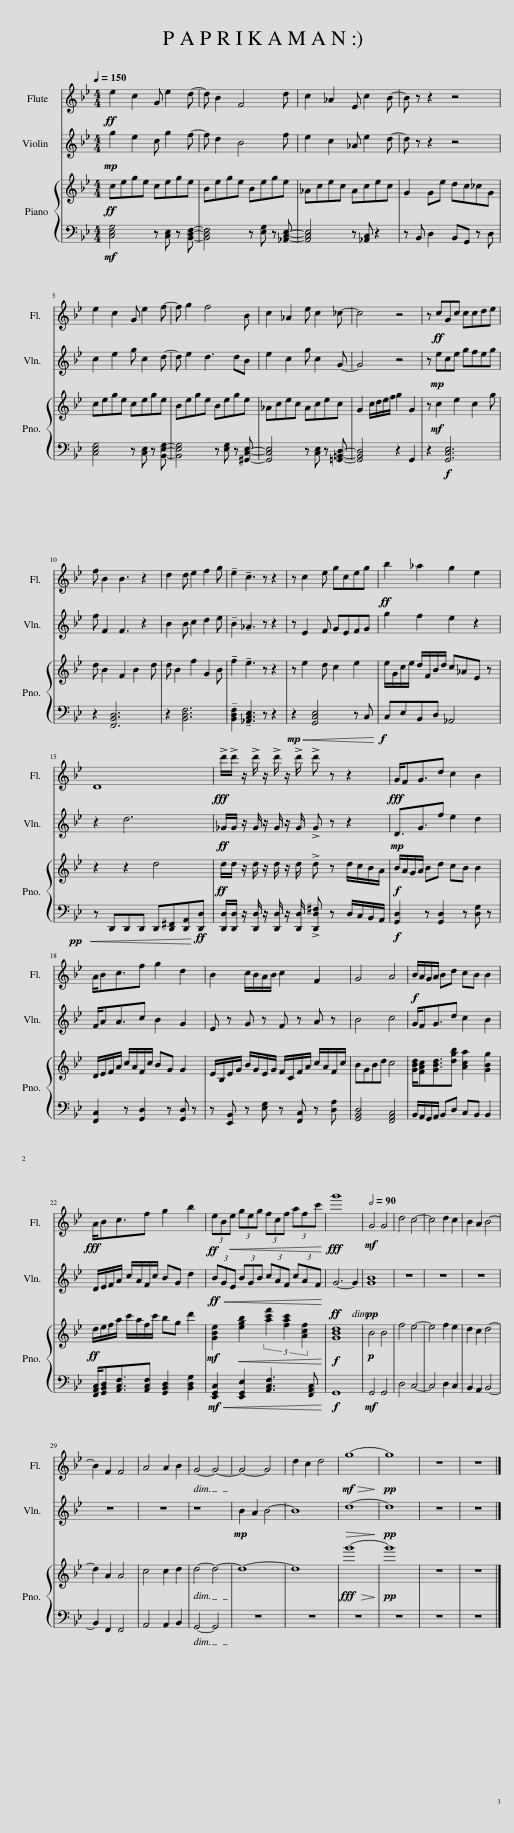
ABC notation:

X:1
%%score 1 2 { 3 | 4 }
L:1/8
Q:1/4=150
M:4/4
I:linebreak $
K:Bb
V:1 treble
V:2 treble
V:3 treble
V:4 bass
V:1
!ff! e2 c2 G e2 d- | d B2 F4 d | c2 _A2 E c2 B- | B z z2 z4 |$ e2 c2 G e2 f- | %5
 f g2 f4 B | c2 _A2 e c2 _c- | c4 z4 | z!ff! cGc ccde |$ f B2 B3 z2 | %10
 d2 d e2 f2 g | !tenuto!e2 !tenuto!c3 z z2 | z c2 e gceg |!ff! b2 _a2 g2 e2 |$ D8 | %15
!fff! !>!d'/!>!d'/ z/ !>!d'/ z/ !>!d'/ z/ !>!d'/ !>!d' z z2 |!fff! G/FG3/2d c2 B2 |$ A/Bc3/2f g2 d2 | B2 c/B/A/B/ c2 F2 | G4 A4 | %20
!f! B/A/G/A/ Bd cB B2 |$!fff! A/Bc3/2f g2 b2 |!ff! (3eB!<(!e (3geg (3fcf (3afc'!<)! |!fff! g'8 |[Q:1/2=90]!mf! G4 G4 | %25
 d4 c4- | c4 d2 c2 | B2 A2 B4- |$ B2 F2 F4 | A4 A2 B2 | %30
 G4- G4- | G4- G4 | d2 c2 d4 |!mf!!>(! g8-!>)! |!pp! g8 | %35
 z8 | z8 |] %37
V:2
!mp! g2 e2 c g2 f- | f d2 B4 f | e2 c2 _A e2 d- | d z z2 z4 |$ c2 e2 g c2 d- | %5
 d e2 d3 dB | e2 c2 g c2 G- | G4 z4 | z!mp! ece gfeg |$ f F2 F3 z2 | %10
 B2 B c2 d2 e | !tenuto!B2 !tenuto!_A3 z z2 | z E2 F GEFG | g2 f2 e2 z2 |$ z2 d6 | %15
!ff! _G/G/ z/ G/ z/ G/ z/ G/ !>!G z z2 |!mp! D3/2G3/2f e2 d2 |$ F/AA3/2c B2 G2 | E z G z F z A z | B4 c4 | %20
 G/FG3/2d c2 B2 |$ D/E/F/A/ c/A/F/c/ BG d2 |!ff!!<(! (3BGE (3BGB (3cAF (3cAF!<)! |!ff! G6- G2 |!pp! [GB]8 | %25
 z8 | z8 | z8 |$ z8 | z8 | %30
 z8 |!mp! B2 A2 B4- | B8 |!>(! d8-!>)! |!pp! d8 | %35
 z8 | z8 |] %37
V:3
!ff! cege cege | Bege Bege | _Acec Acec | G2 Ge dc_cG |$ cege cege | %5
 Bege Bege | _Acec Acec | G2 c/d/e/f/ g2 G2 | z!mf! c2 e2 c2 g |$ d B2 F2 B2 d | %10
 d B2 f2 G2 B | !tenuto!f2 !tenuto!e3 z z2 | z e2 d c2 e2 | e/G/c/e/ d/F/B/d/ c_AE z |$ z2 z2 d4 | %15
!ff! d/d/ z/ d/ z/ d/ z/ d/ !>!d z d/c/B/A/ |!f! B/A/G/A/ Bd cB B2 |$ D/E/F/A/ c/A/F/c/ BG G2 | E/B,/E/G/ B/G/E/G/ F/C/F/A/ c/A/F/c/ | BGBd c4 | %20
 [GBd]/[FAc][GBd]3/2[dgb] [Aca]2 [GBg]2 |$!ff! d/e/f/a/ c'/a/f/c'/ bg d'2 |!mf! [GBe]2!<(! [egb]2 (3[ac'f']2 [fac']2 [Acf]2!<)! |!f! [GBd]8 |!p! B4 B4 | %25
 f4 e4- | e4 f2 e2 | d2 c2 d4- |$ d2 A2 A4 | c4 c2 d2 | %30
 d4- d4- | d8- | d8 |!fff!!>(! g'8-!>)! |!pp! g'8 | %35
 z8 | z8 |] %37
V:4
!mf! [C,E,G,]4 z [C,E,] z [B,,D,F,]- | [B,,D,F,]4 z [E,G,] z [_A,,C,E,]- | [A,,C,E,]4 z [_A,,C,] z2 | z B,, D,2 B,,G,, z D, |$ [C,E,G,]4 z [C,E,] z [B,,E,G,]- | %5
 [B,,E,G,]4 z [E,G,] z [^G,,C,E,]- | [G,,C,E,]4 z [C,E,] z [=G,,=B,,D,]- | [G,,B,,D,]4 z2 G,,2 | z2!f! [G,,C,E,]6 |$ z2 [F,,B,,D,]6 | %10
 z2 [B,,D,F,]6 | !tenuto![B,,D,F,]2 !tenuto![_A,,C,E,]3 z z2 |!mp!!<(! z2 [G,,C,E,]4 z C,!<)! |!f! C,E,B,,D, _A,,4 |$!pp! z!<(! D,,D,,D,, D,,[D,,^F,,][D,,A,,]!ff![D,,D,]!<)! | %15
 [D,,D,]/[D,,D,]/ z/ [D,,D,]/ z/ [D,,D,]/ z/ [D,,D,]/ !>![D,,D,^F,] z D,/C,/B,,/A,,/ |!f! [G,,D,]2 z [G,,D,]2 z [D,G,] z |$ [F,,C,]2 z [G,,D,]2 z [G,,D,] z | z [E,,B,,] z [E,G,] z [F,,C,] z [D,A,] | [G,,B,,D,]4 [F,,A,,C,]4 | %20
 B,,/A,,/G,,/A,,/ B,,D, C,B,, B,,2 |$ [F,,A,,C,]/[G,,B,,D,][A,,C,F,]3/2[A,,C,F,] [G,,B,,D,]2 [B,,D,G,]2 |!mf!!<(! [E,,G,,C,]2 [E,,G,,E,]2 [A,,C,F,]3 [F,,A,,C,]!<)! |!f! G,,8 |!mf! G,,4 G,,4 | %25
 D,4 C,4- | C,4 D,2 C,2 | B,,2 A,,2 B,,4- |$ B,,2 F,,2 F,,4 | A,,4 A,,2 B,,2 | %30
 G,,4- G,,4 | z8 | z8 | z8 | z8 | %35
 z8 | z8 |] %37
